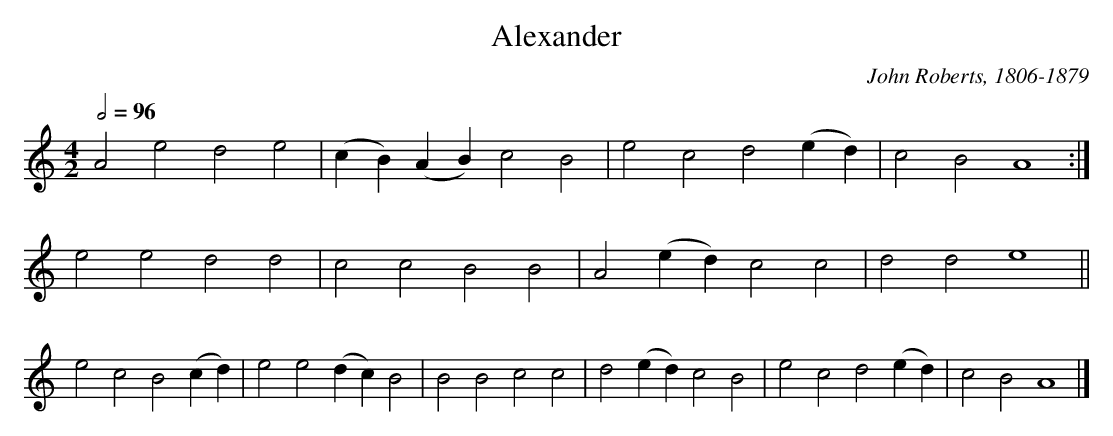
X:1
T:Alexander
C:John Roberts, 1806-1879
M:4/2
L:1/2
Q:1/2=96
K:A Minor
Ae d e    |(c/B/)(A/B/) c   B|e c     d(e/d/)|c B     A2:|
ee d d    | c     c     B   B|A(e/d/) c c    |d d     e2||
ec B(c/d/)| e     e   (d/c/)B|B B     c c    |d(e/d/) cB |ec d(e/d/)|cB A2|]
